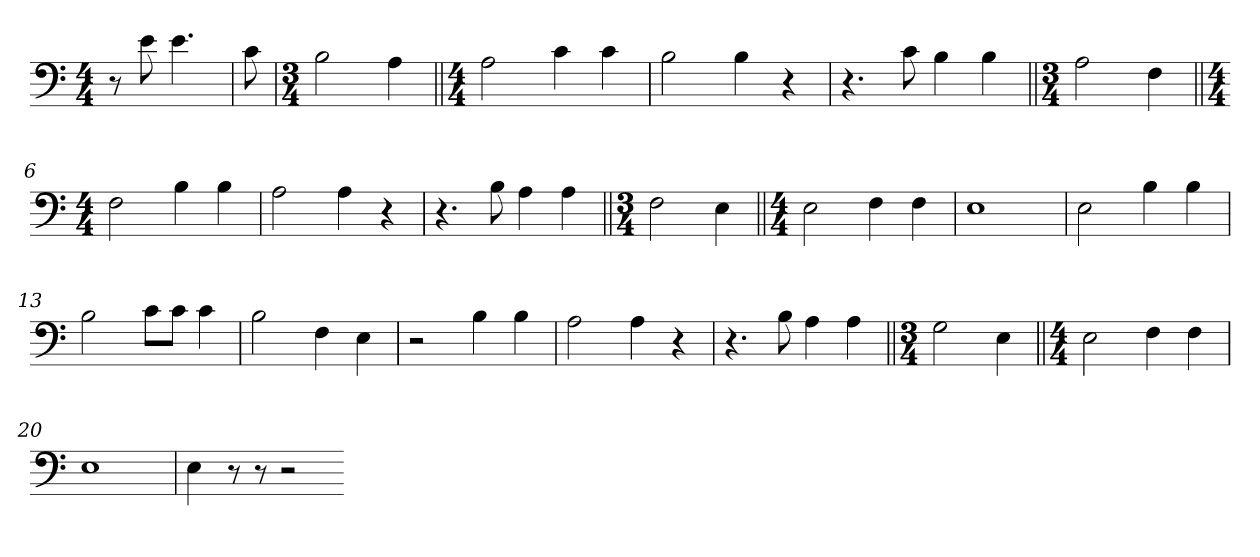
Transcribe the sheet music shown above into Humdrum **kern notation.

**kern
*part1
*staff1
*clefF4
*k[]
*M4/4
=
8r
8e\
4.e\
=
8c\
=1
*M3/4
2B\
4A\
=2||
*M4/4
2A\
4c\
4c\
=3
2B\
4B\
4r
=4
4.r
8c\
4B\
4B\
=5||
*M3/4
2A\
4F\
=6||
*M4/4
2F\
4B\
4B\
=7
2A\
4A\
4r
=8
4.r
8B\
4A\
4A\
=9||
*M3/4
2F\
4E\
=10||
*M4/4
2E\
4F\
4F\
=11
1E
=12
2E\
4B\
4B\
=13
2B\
8c\L
8c\J
4c\
=14
2B\
4F\
4E\
=15
2r
4B\
4B\
=16
2A\
4A\
4r
=17
4.r
8B\
4A\
4A\
=18||
*M3/4
2G\
4E\
=19||
*M4/4
2E\
4F\
4F\
=20
1E
=21
4E\
8r
8r
2r
=-
*-
